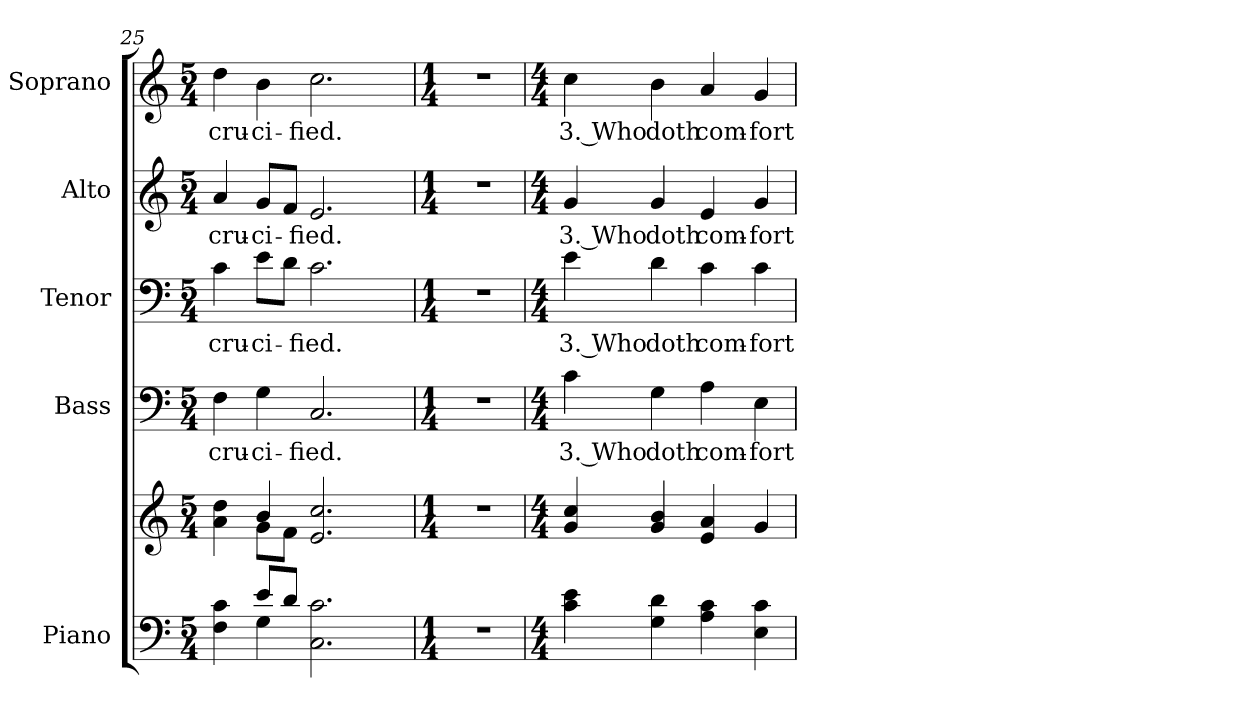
**kern	**kern	**kern	**text	**kern	**text	**kern	**text	**kern	**text
*part5	*part5	*part4	*part4	*part3	*part3	*part2	*part2	*part1	*part1
*staff6	*staff5	*staff4	*staff4	*staff3	*staff3	*staff2	*staff2	*staff1	*staff1
*I"Piano	*	*I"Bass	*	*I"Tenor	*	*I"Alto	*	*I"Soprano	*
*I'Pno.	*	*I'B.	*	*I'T.	*	*I'A.	*	*I'S.	*
!!LO:PB:g=z
*clefF4	*clefG2	*clefF4	*	*clefF4	*	*clefG2	*	*clefG2	*
*k[]	*k[]	*k[]	*	*k[]	*	*k[]	*	*k[]	*
*C:	*C:	*C:	*	*C:	*	*C:	*	*C:	*
*M5/4	*M5/4	*M5/4	*	*M5/4	*	*M5/4	*	*M5/4	*
=25	=25	=25	=25	=25	=25	=25	=25	=25	=25
*^	*^	*	*	*	*	*	*	*	*
!	!	!	!	!	!LO:LY:b:color=#000000	!	!	!	!	!	!
!	!	!	!	!	!	!	!LO:LY:b:color=#000000	!	!	!	!
!	!	!	!	!	!	!	!	!	!LO:LY:b:color=#000000	!	!
!	!	!	!	!	!	!	!	!	!	!	!LO:LY:b:color=#000000
4Fi\ 4ci	4ryy	4ai\ 4ddi	4ryy	4Fi\	cru-	4ci\	cru-	4ai/	cru-	4ddi\	cru-
!	!	!	!	!	!LO:LY:b:color=#000000	!	!	!	!	!	!
!	!	!	!	!	!	!	!LO:LY:b:color=#000000	!	!	!	!
!	!	!	!	!	!	!	!	!	!LO:LY:b:color=#000000	!	!
!	!	!	!	!	!	!	!	!	!	!	!LO:LY:b:color=#000000
8ei/L	4Gi\	4bi/	8gi\L	4Gi\	-ci-	8ei\L	-ci-	8gi/L	-ci-	4bi\	-ci-
8di/J	.	.	8fi\J	.	.	8di\J	.	8fi/J	.	.	.
!	!	!	!	!	!LO:LY:b:color=#000000	!	!	!	!	!	!
!	!	!	!	!	!	!	!LO:LY:b:color=#000000	!	!	!	!
!	!	!	!	!	!	!	!	!	!LO:LY:b:color=#000000	!	!
!	!	!	!	!	!	!	!	!	!	!	!LO:LY:b:color=#000000
2.Ci\ 2.ci	2ryy	2.ei/ 2.cci	2ryy	2.Ci/	-fied.	2.ci\	-fied.	2.ei/	-fied.	2.cci\	-fied.
.	4ryy	.	4ryy	.	.	.	.	.	.	.	.
*v	*v	*	*	*	*	*	*	*	*	*	*
*	*v	*v	*	*	*	*	*	*	*	*
=26	=26	=26	=26	=26	=26	=26	=26	=26	=26
*M1/4	*M1/4	*M1/4	*	*M1/4	*	*M1/4	*	*M1/4	*
*^	*^	*	*	*	*	*	*	*	*
!LO:N:vis=1	!	!LO:N:vis=1	!	!LO:N:vis=1	!	!LO:N:vis=1	!	!LO:N:vis=1	!	!LO:N:vis=1	!
*v	*v	*	*	*	*	*	*	*	*	*	*
*	*v	*v	*	*	*	*	*	*	*	*
4r	4r	4r	.	4r	.	4r	.	4r	.
!!LO:PB:g=z
=27	=27	=27	=27	=27	=27	=27	=27	=27	=27
*M4/4	*M4/4	*M4/4	*	*M4/4	*	*M4/4	*	*M4/4	*
!	!	!	!LO:LY:b:color=#000000	!	!	!	!	!	!
!	!	!	!	!	!LO:LY:b:color=#000000	!	!	!	!
!	!	!	!	!	!	!	!LO:LY:b:color=#000000	!	!
!	!	!	!	!	!	!	!	!	!LO:LY:b:color=#000000
4ci\ 4ei	4gi/ 4cci	4ci\	3. Who	4ei\	3. Who	4gi/	3. Who	4cci\	3. Who
!	!	!	!LO:LY:b:color=#000000	!	!	!	!	!	!
!	!	!	!	!	!LO:LY:b:color=#000000	!	!	!	!
!	!	!	!	!	!	!	!LO:LY:b:color=#000000	!	!
!	!	!	!	!	!	!	!	!	!LO:LY:b:color=#000000
4Gi\ 4di	4gi/ 4bi	4Gi\	doth	4di\	doth	4gi/	doth	4bi\	doth
!	!	!	!LO:LY:b:color=#000000	!	!	!	!	!	!
!	!	!	!	!	!LO:LY:b:color=#000000	!	!	!	!
!	!	!	!	!	!	!	!LO:LY:b:color=#000000	!	!
!	!	!	!	!	!	!	!	!	!LO:LY:b:color=#000000
4Ai\ 4ci	4ei/ 4ai	4Ai\	com-	4ci\	com-	4ei/	com-	4ai/	com-
!	!	!	!LO:LY:b:color=#000000	!	!	!	!	!	!
!	!	!	!	!	!LO:LY:b:color=#000000	!	!	!	!
!	!	!	!	!	!	!	!LO:LY:b:color=#000000	!	!
!	!	!	!	!	!	!	!	!	!LO:LY:b:color=#000000
4Ei\ 4ci	4gi/	4Ei\	-fort	4ci\	-fort	4gi/	-fort	4gi/	-fort
=	=	=	=	=	=	=	=	=	=
*-	*-	*-	*-	*-	*-	*-	*-	*-	*-
